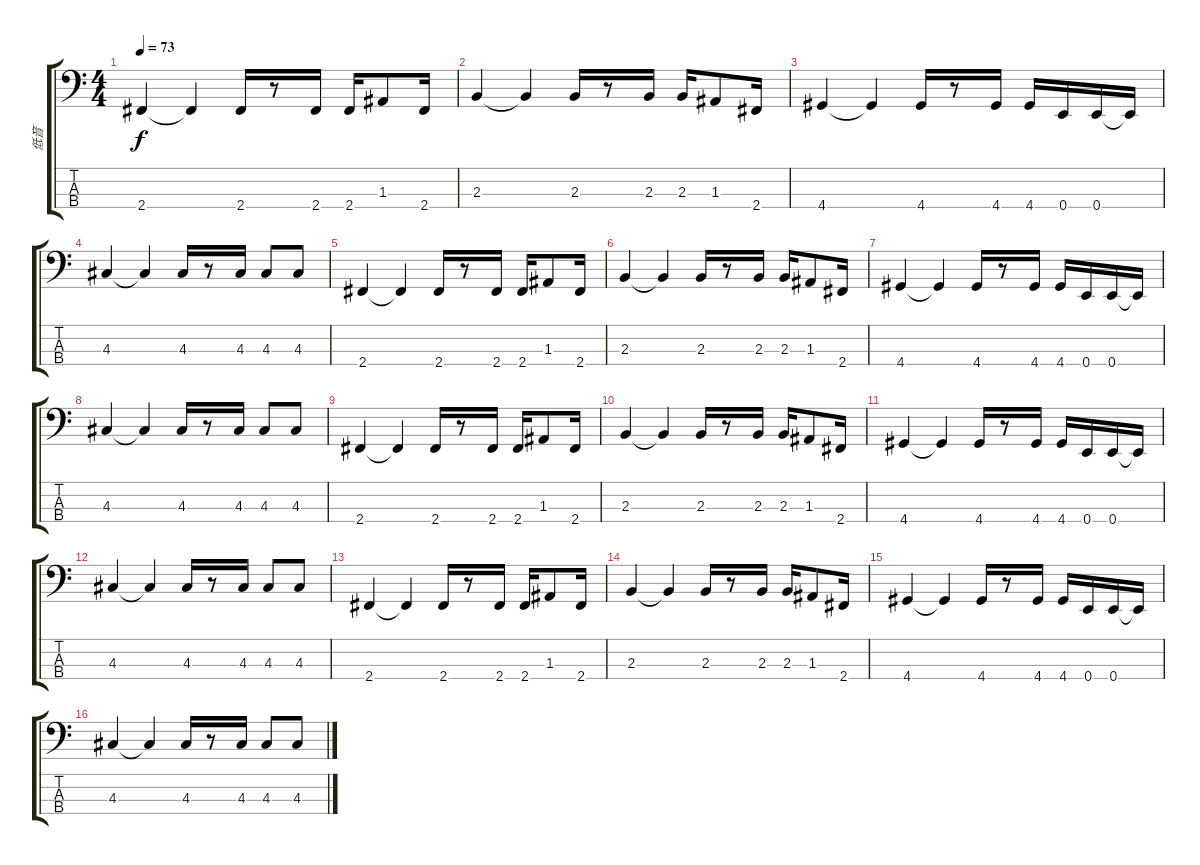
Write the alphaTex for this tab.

\track ("低音" "低音") {instrument electricbassfinger}
\staff {score tabs}
\tuning (G2 D2 A1 E1) {hide}
\ts (4 4)
\tempo 73
\clef f4
\ks c
2.4.4{dy f} 2.4{t}.4 2.4.16 r.8 2.4.16 2.4.16 1.3.8 2.4.16 |
2.3.4 2.3{t}.4 2.3.16 r.8 2.3.16 2.3.16 1.3.8 2.4.16 |
4.4.4 4.4{t}.4 4.4.16 r.8 4.4.16 4.4.16 0.4.16 0.4.16 0.4{t}.16 |
4.3.4 4.3{t}.4 4.3.16 r.8 4.3.16 4.3.8 4.3.8 |
2.4.4 2.4{t}.4 2.4.16 r.8 2.4.16 2.4.16 1.3.8 2.4.16 |
2.3.4 2.3{t}.4 2.3.16 r.8 2.3.16 2.3.16 1.3.8 2.4.16 |
4.4.4 4.4{t}.4 4.4.16 r.8 4.4.16 4.4.16 0.4.16 0.4.16 0.4{t}.16 |
4.3.4 4.3{t}.4 4.3.16 r.8 4.3.16 4.3.8 4.3.8 |
2.4.4 2.4{t}.4 2.4.16 r.8 2.4.16 2.4.16 1.3.8 2.4.16 |
2.3.4 2.3{t}.4 2.3.16 r.8 2.3.16 2.3.16 1.3.8 2.4.16 |
4.4.4 4.4{t}.4 4.4.16 r.8 4.4.16 4.4.16 0.4.16 0.4.16 0.4{t}.16 |
4.3.4 4.3{t}.4 4.3.16 r.8 4.3.16 4.3.8 4.3.8 |
2.4.4 2.4{t}.4 2.4.16 r.8 2.4.16 2.4.16 1.3.8 2.4.16 |
2.3.4 2.3{t}.4 2.3.16 r.8 2.3.16 2.3.16 1.3.8 2.4.16 |
4.4.4 4.4{t}.4 4.4.16 r.8 4.4.16 4.4.16 0.4.16 0.4.16 0.4{t}.16 |
4.3.4 4.3{t}.4 4.3.16 r.8 4.3.16 4.3.8 4.3.8
